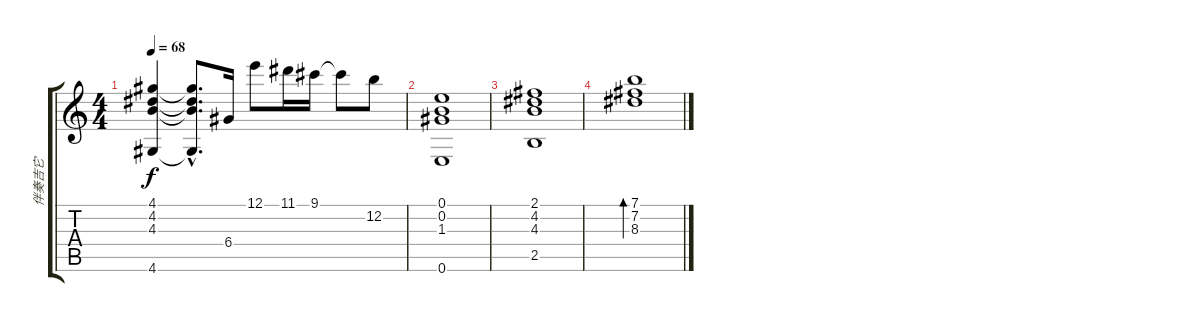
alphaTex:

\track ("伴奏吉它" "伴奏吉它") {instrument acousticguitarsteel}
\staff {score tabs}
\tuning (E4 B3 G3 D3 A2 E2) {hide}
\ts (4 4)
\tempo 68
\clef g2
\ks c
(4.1 4.2 4.3 4.6).4{dy f} (4.1{hac t} 4.2{hac t} 4.3{hac t} 4.6{hac t}).8{d} 6.4.16 12.1.8 11.1.16 9.1.16 9.1{t}.8 12.2.8 |
(0.1 0.2 1.3 0.6).1 |
(2.1 4.2 4.3 2.5).1 |
(7.1 7.2 8.3).1{bd 480}
